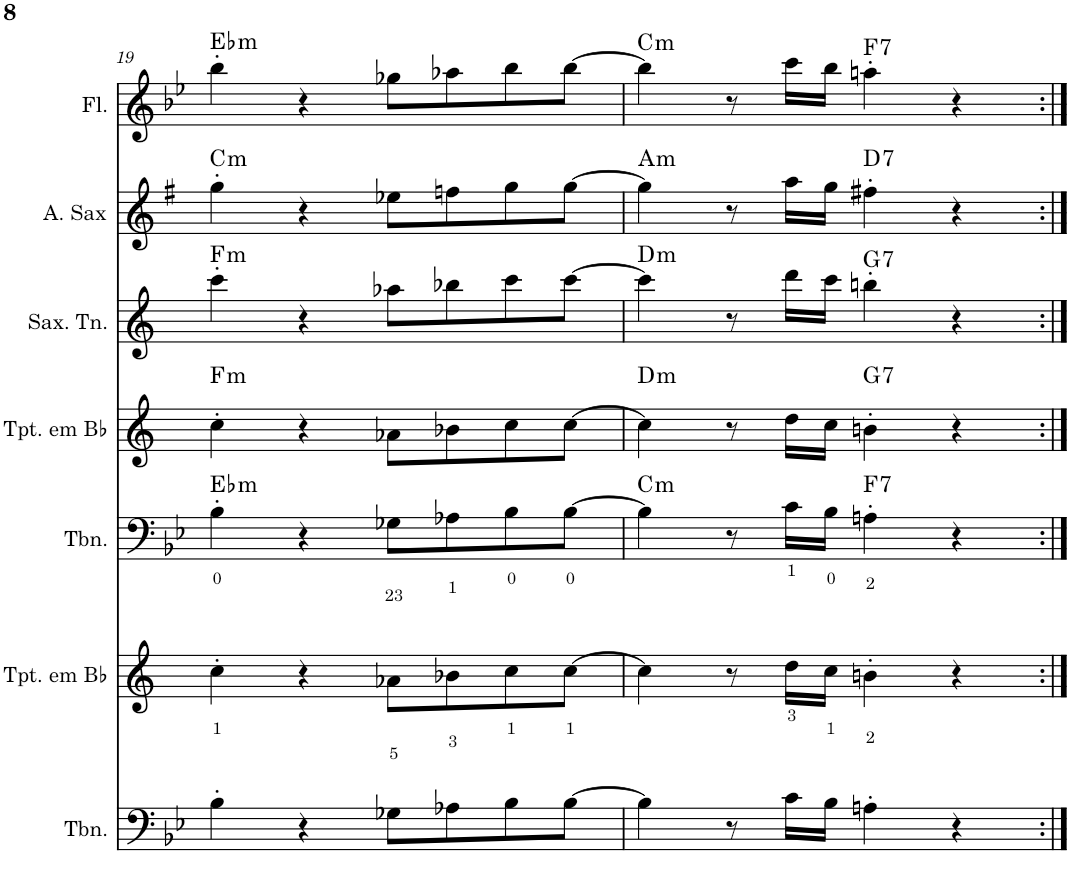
**kern	**kern	**kern	**harte	**kern	**harte	**kern	**harte	**kern	**harte	**kern	**harte
*part7	*part6	*part5	*part5	*part4	*part4	*part3	*part3	*part2	*part2	*part1	*part1
*staff7	*staff6	*staff5	*	*staff4	*	*staff3	*	*staff2	*	*staff1	*
*I"Trombone	*I"Trompete em Bb	*I"Trombone	*	*I"Trompete em Bb	*	*I"Saxofone Tenor	*	*I"Saxofone Alto	*	*I"Flauta Transversal	*
*I'Tbn.	*I'Tpt. em Bb	*I'Tbn.	*	*I'Tpt. em Bb	*	*I'Sax. Tn.	*	*	*	*I'Fl.	*
!!LO:PB:g=z
*clefF4	*clefG2	*clefF4	*	*clefG2	*	*clefG2	*	*clefG2	*	*clefG2	*
*	*Trd1c2	*	*	*Trd1c2	*	*Trd8c14	*	*Trd5c9	*	*	*
*k[b-e-]	*k[]	*k[b-e-]	*	*k[]	*	*k[]	*	*k[f#]	*	*k[b-e-]	*
*B-:	*	*B-:	*	*	*	*	*	*G:	*	*B-:	*
*M4/4	*M4/4	*M4/4	*	*M4/4	*	*M4/4	*	*M4/4	*	*M4/4	*
=19	=19	=19	=19	=19	=19	=19	=19	=19	=19	=19	=19
!	!	!	!LO:H:kt=m	!	!LO:H:kt=m	!	!LO:H:kt=m	!	!LO:H:kt=m	!	!LO:H:kt=m
4B-'\	4cc'\	4B-'\	Eb:min	4cc'\	F:min	4ccc'\	F:min	4gg'\	C:min	4bb-'\	Eb:min
4r	4r	4r	.	4r	.	4r	.	4r	.	4r	.
8G-X\L	8a-X\L	8G-X\L	.	8a-X\L	.	8aa-X\L	.	8ee-X\L	.	8gg-X\L	.
8A-X\	8b-X\	8A-X\	.	8b-X\	.	8bb-X\	.	8ffn\	.	8aa-X\	.
8B-\	8cc\	8B-\	.	8cc\	.	8ccc\	.	8gg\	.	8bb-\	.
[8B-\J	[8cc\J	[8B-\J	.	[8cc\J	.	[8ccc\J	.	[8gg\J	.	[8bb-\J	.
=20	=20	=20	=20	=20	=20	=20	=20	=20	=20	=20	=20
!	!	!	!LO:H:kt=m	!	!LO:H:kt=m	!	!LO:H:kt=m	!	!LO:H:kt=m	!	!LO:H:kt=m
4B-\]	4cc\]	4B-\]	C:min	4cc\]	D:min	4ccc\]	D:min	4gg\]	A:min	4bb-\]	C:min
8r	8r	8r	.	8r	.	8r	.	8r	.	8r	.
16c\LL	16dd\LL	16c\LL	.	16dd\LL	.	16ddd\LL	.	16aa\LL	.	16ccc\LL	.
16B-\JJ	16cc\JJ	16B-\JJ	.	16cc\JJ	.	16ccc\JJ	.	16gg\JJ	.	16bb-\JJ	.
!	!	!	!LO:H:kt=7	!	!LO:H:kt=7	!	!LO:H:kt=7	!	!LO:H:kt=7	!	!LO:H:kt=7
4An'\	4bn'\	4An'\	F:7	4bn'\	G:7	4bbn'\	G:7	4ff#X'\	D:7	4aan'\	F:7
4r	4r	4r	.	4r	.	4r	.	4r	.	4r	.
=:|!	=:|!	=:|!	=:|!	=:|!	=:|!	=:|!	=:|!	=:|!	=:|!	=:|!	=:|!
*-	*-	*-	*-	*-	*-	*-	*-	*-	*-	*-	*-
